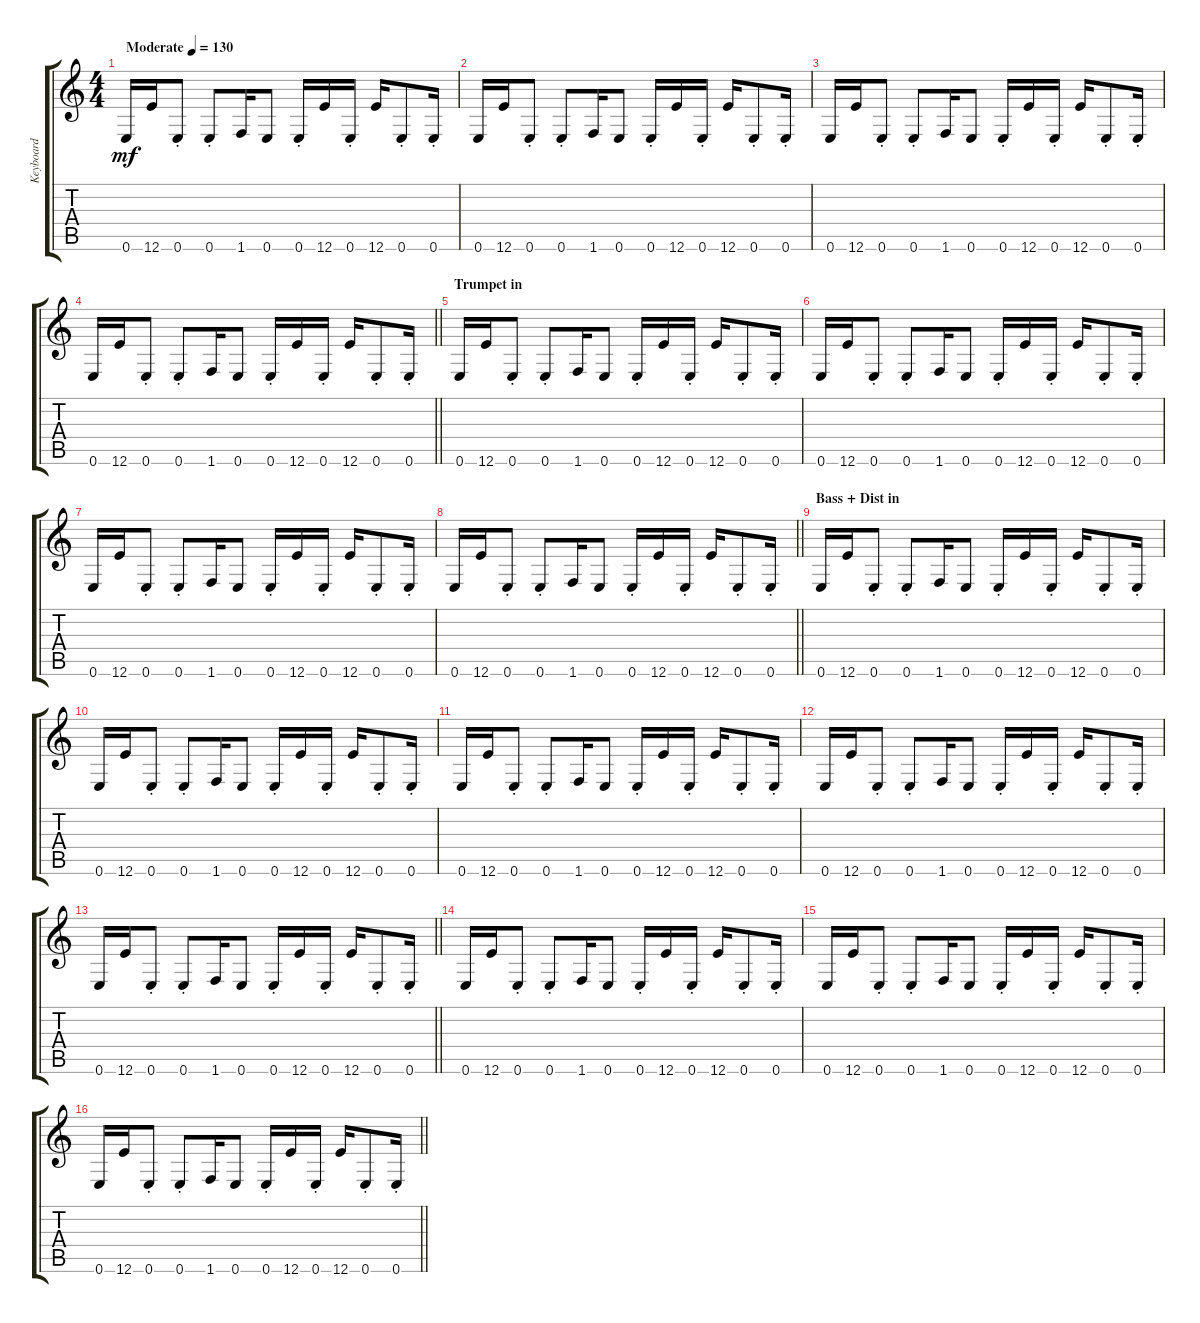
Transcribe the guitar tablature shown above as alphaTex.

\track ("Keyboard" "Keyboard") {instrument synthbass1}
\staff {score tabs}
\tuning (E4 B3 G3 D3 A2 E2) {hide}
\ts (4 4)
\tempo (130 "Moderate")
\clef g2
\ks c
0.6.16{dy mf volume 10 instrument synthbass1} 12.6.16 0.6{st}.8 0.6{st}.8 1.6.16 0.6.8 0.6{st}.16 12.6.16 0.6{st}.16 12.6.16 0.6{st}.8 0.6{st}.16 |
0.6.16 12.6.16 0.6{st}.8 0.6{st}.8 1.6.16 0.6.8 0.6{st}.16 12.6.16 0.6{st}.16 12.6.16 0.6{st}.8 0.6{st}.16 |
0.6.16 12.6.16 0.6{st}.8 0.6{st}.8 1.6.16 0.6.8 0.6{st}.16 12.6.16 0.6{st}.16 12.6.16 0.6{st}.8 0.6{st}.16 |
\barLineRight lightlight
0.6.16 12.6.16 0.6{st}.8 0.6{st}.8 1.6.16 0.6.8 0.6{st}.16 12.6.16 0.6{st}.16 12.6.16 0.6{st}.8 0.6{st}.16 |
\section ("" "Trumpet in")
0.6.16 12.6.16 0.6{st}.8 0.6{st}.8 1.6.16 0.6.8 0.6{st}.16 12.6.16 0.6{st}.16 12.6.16 0.6{st}.8 0.6{st}.16 |
0.6.16 12.6.16 0.6{st}.8 0.6{st}.8 1.6.16 0.6.8 0.6{st}.16 12.6.16 0.6{st}.16 12.6.16 0.6{st}.8 0.6{st}.16 |
0.6.16 12.6.16 0.6{st}.8 0.6{st}.8 1.6.16 0.6.8 0.6{st}.16 12.6.16 0.6{st}.16 12.6.16 0.6{st}.8 0.6{st}.16 |
\barLineRight lightlight
0.6.16 12.6.16 0.6{st}.8 0.6{st}.8 1.6.16 0.6.8 0.6{st}.16 12.6.16 0.6{st}.16 12.6.16 0.6{st}.8 0.6{st}.16 |
\section ("" "Bass + Dist in")
0.6.16 12.6.16 0.6{st}.8 0.6{st}.8 1.6.16 0.6.8 0.6{st}.16 12.6.16 0.6{st}.16 12.6.16 0.6{st}.8 0.6{st}.16 |
0.6.16 12.6.16 0.6{st}.8 0.6{st}.8 1.6.16 0.6.8 0.6{st}.16 12.6.16 0.6{st}.16 12.6.16 0.6{st}.8 0.6{st}.16 |
0.6.16 12.6.16 0.6{st}.8 0.6{st}.8 1.6.16 0.6.8 0.6{st}.16 12.6.16 0.6{st}.16 12.6.16 0.6{st}.8 0.6{st}.16 |
0.6.16 12.6.16 0.6{st}.8 0.6{st}.8 1.6.16 0.6.8 0.6{st}.16 12.6.16 0.6{st}.16 12.6.16 0.6{st}.8 0.6{st}.16 |
\barLineRight lightlight
0.6.16 12.6.16 0.6{st}.8 0.6{st}.8 1.6.16 0.6.8 0.6{st}.16 12.6.16 0.6{st}.16 12.6.16 0.6{st}.8 0.6{st}.16 |
0.6.16 12.6.16 0.6{st}.8 0.6{st}.8 1.6.16 0.6.8 0.6{st}.16 12.6.16 0.6{st}.16 12.6.16 0.6{st}.8 0.6{st}.16 |
0.6.16 12.6.16 0.6{st}.8 0.6{st}.8 1.6.16 0.6.8 0.6{st}.16 12.6.16 0.6{st}.16 12.6.16 0.6{st}.8 0.6{st}.16 |
\barLineRight lightlight
0.6.16 12.6.16 0.6{st}.8 0.6{st}.8 1.6.16 0.6.8 0.6{st}.16 12.6.16 0.6{st}.16 12.6.16 0.6{st}.8 0.6{st}.16
